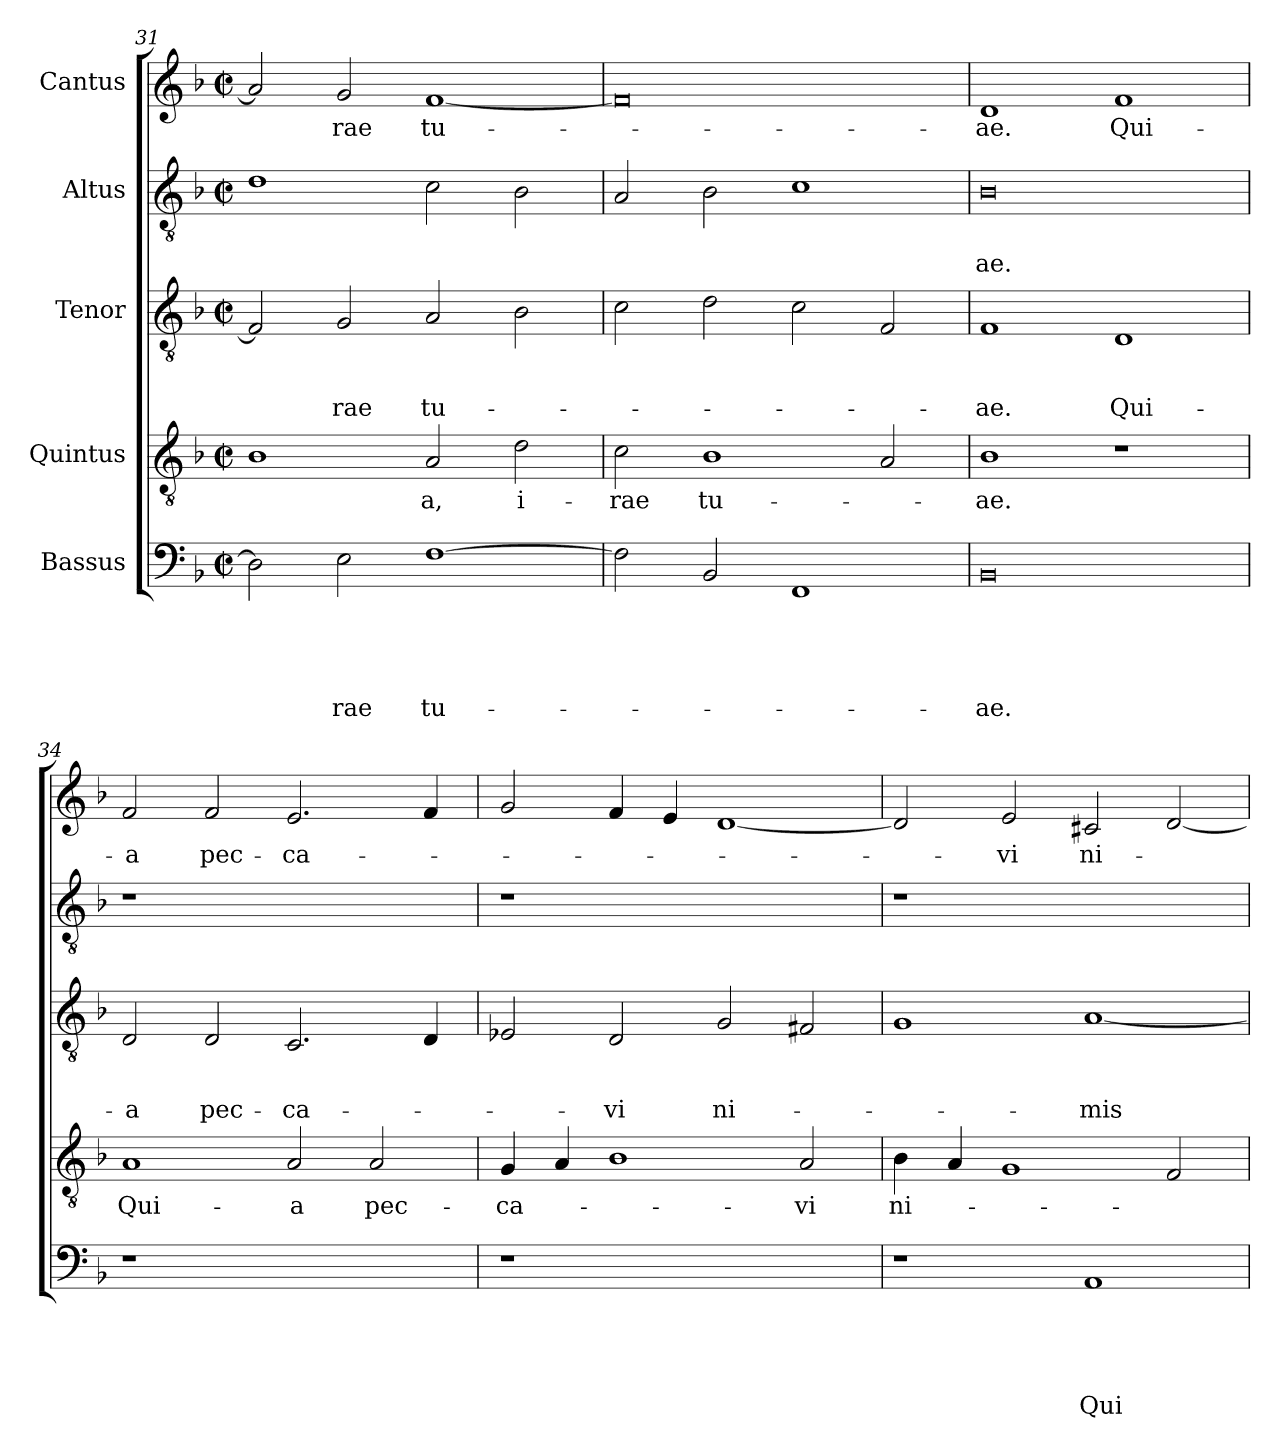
**kern	**text	**text	**text	**text	**text	**kern	**text	**kern	**text	**text	**text	**kern	**text	**text	**kern	**text
*part5	*part5	*part5	*part5	*part5	*part5	*part4	*part4	*part3	*part3	*part3	*part3	*part2	*part2	*part2	*part1	*part1
*staff5	*staff5	*staff5	*staff5	*staff5	*staff5	*staff4	*staff4	*staff3	*staff3	*staff3	*staff3	*staff2	*staff2	*staff2	*staff1	*staff1
*I"Bassus	*	*	*	*	*	*I"Quintus	*	*I"Tenor	*	*	*	*I"Altus	*	*	*I"Cantus	*
*clefF4	*	*	*	*	*	*clefGv2	*	*clefGv2	*	*	*	*clefGv2	*	*	*clefG2	*
*k[b-]	*	*	*	*	*	*k[b-]	*	*k[b-]	*	*	*	*k[b-]	*	*	*k[b-]	*
*F:	*	*	*	*	*	*F:	*	*F:	*	*	*	*F:	*	*	*F:	*
*M2/2	*	*	*	*	*	*M2/2	*	*M2/2	*	*	*	*M2/2	*	*	*M2/2	*
*met(c|)	*	*	*	*	*	*met(c|)	*	*met(c|)	*	*	*	*met(c|)	*	*	*met(c|)	*
=31	=31	=31	=31	=31	=31	=31	=31	=31	=31	=31	=31	=31	=31	=31	=31	=31
2D\]	.	.	.	.	.	1B-	.	2F/]	.	.	.	1d	.	.	2a/]	.
!	!	!	!	!	!LO:LY:b	!	!	!	!	!	!LO:LY:b	!	!	!	!	!LO:LY:b
2E\	.	.	.	.	-rae	.	.	2G/	.	.	-rae	.	.	.	2g/	-rae
!	!	!	!	!	!LO:LY:b	!	!LO:LY:b	!	!	!	!LO:LY:b	!	!	!	!	!LO:LY:b
[1F	.	.	.	.	tu-	2A/	-a,	2A/	.	.	tu-	2c\	.	.	[1f	tu-
!	!	!	!	!	!	!	!LO:LY:b	!	!	!	!	!	!	!	!	!
.	.	.	.	.	.	2d\	i-	2B-\	.	.	.	2B-\	.	.	.	.
=32	=32	=32	=32	=32	=32	=32	=32	=32	=32	=32	=32	=32	=32	=32	=32	=32
!	!	!	!	!	!	!	!LO:LY:b	!	!	!	!	!	!	!	!	!
2F\]	.	.	.	.	.	2c\	-rae	2c\	.	.	.	2A/	.	.	0f]	.
!	!	!	!	!	!	!	!LO:LY:b	!	!	!	!	!	!	!	!	!
2BB-/	.	.	.	.	.	1B-	tu-	2d\	.	.	.	2B-\	.	.	.	.
1FF	.	.	.	.	.	.	.	2c\	.	.	.	1c	.	.	.	.
.	.	.	.	.	.	2A/	.	2F/	.	.	.	.	.	.	.	.
=33	=33	=33	=33	=33	=33	=33	=33	=33	=33	=33	=33	=33	=33	=33	=33	=33
!	!	!	!	!	!LO:LY:b	!	!LO:LY:b	!	!	!	!LO:LY:b	!	!	!LO:LY:b	!	!LO:LY:b
0BB-	.	.	.	.	-ae.	1B-	-ae.	1F	.	.	-ae.	0B-	.	-ae.	1d	-ae.
!	!	!	!	!	!	!	!	!	!	!	!LO:LY:b	!	!	!	!	!LO:LY:b
.	.	.	.	.	.	1r	.	1D	.	.	Qui-	.	.	.	1f	Qui-
=34	=34	=34	=34	=34	=34	=34	=34	=34	=34	=34	=34	=34	=34	=34	=34	=34
!	!	!	!	!	!	!	!LO:LY:b	!	!	!	!LO:LY:b	!	!	!	!	!LO:LY:b
1r	.	.	.	.	.	1A	Qui-	2D/	.	.	-a	1r	.	.	2f/	-a
!	!	!	!	!	!	!	!	!	!	!	!LO:LY:b	!	!	!	!	!LO:LY:b
.	.	.	.	.	.	.	.	2D/	.	.	pec-	.	.	.	2f/	pec-
!	!	!	!	!	!	!	!LO:LY:b	!	!	!	!LO:LY:b	!	!	!	!	!LO:LY:b
1ryy	.	.	.	.	.	2A/	-a	2.C/	.	.	-ca-	1ryy	.	.	2.e/	-ca-
!	!	!	!	!	!	!	!LO:LY:b	!	!	!	!	!	!	!	!	!
.	.	.	.	.	.	2A/	pec-	.	.	.	.	.	.	.	.	.
.	.	.	.	.	.	.	.	4D/	.	.	.	.	.	.	4f/	.
!!LO:LB:g=z
=35	=35	=35	=35	=35	=35	=35	=35	=35	=35	=35	=35	=35	=35	=35	=35	=35
!	!	!	!	!	!	!	!LO:LY:b	!	!	!	!	!	!	!	!	!
1r	.	.	.	.	.	4G/	-ca-	2E-X/	.	.	.	1r	.	.	2g/	.
.	.	.	.	.	.	4A/	.	.	.	.	.	.	.	.	.	.
!	!	!	!	!	!	!	!	!	!	!	!LO:LY:b	!	!	!	!	!
.	.	.	.	.	.	1B-	.	2D/	.	.	-vi	.	.	.	4f/	.
.	.	.	.	.	.	.	.	.	.	.	.	.	.	.	4e/	.
!	!	!	!	!	!	!	!	!	!	!	!LO:LY:b	!	!	!	!	!
1ryy	.	.	.	.	.	.	.	2G/	.	.	ni-	1ryy	.	.	[1d	.
!	!	!	!	!	!	!	!LO:LY:b	!	!	!	!	!	!	!	!	!
.	.	.	.	.	.	2A/	-vi	2F#X/	.	.	.	.	.	.	.	.
=36	=36	=36	=36	=36	=36	=36	=36	=36	=36	=36	=36	=36	=36	=36	=36	=36
!	!	!	!	!	!	!	!LO:LY:b	!	!	!	!	!	!	!	!	!
1r	.	.	.	.	.	4B-\	ni-	1G	.	.	.	1r	.	.	2d/]	.
.	.	.	.	.	.	4A/	.	.	.	.	.	.	.	.	.	.
!	!	!	!	!	!	!	!	!	!	!	!	!	!	!	!	!LO:LY:b
.	.	.	.	.	.	1G	.	.	.	.	.	.	.	.	2e/	-vi
!	!	!	!	!	!LO:LY:b	!	!	!	!	!	!LO:LY:b	!	!	!	!	!LO:LY:b
1AA	.	.	.	.	Qui-	.	.	[1A	.	.	-mis	1ryy	.	.	2c#X/	ni-
.	.	.	.	.	.	2F/	.	.	.	.	.	.	.	.	[2d/	.
=	=	=	=	=	=	=	=	=	=	=	=	=	=	=	=	=
*-	*-	*-	*-	*-	*-	*-	*-	*-	*-	*-	*-	*-	*-	*-	*-	*-
